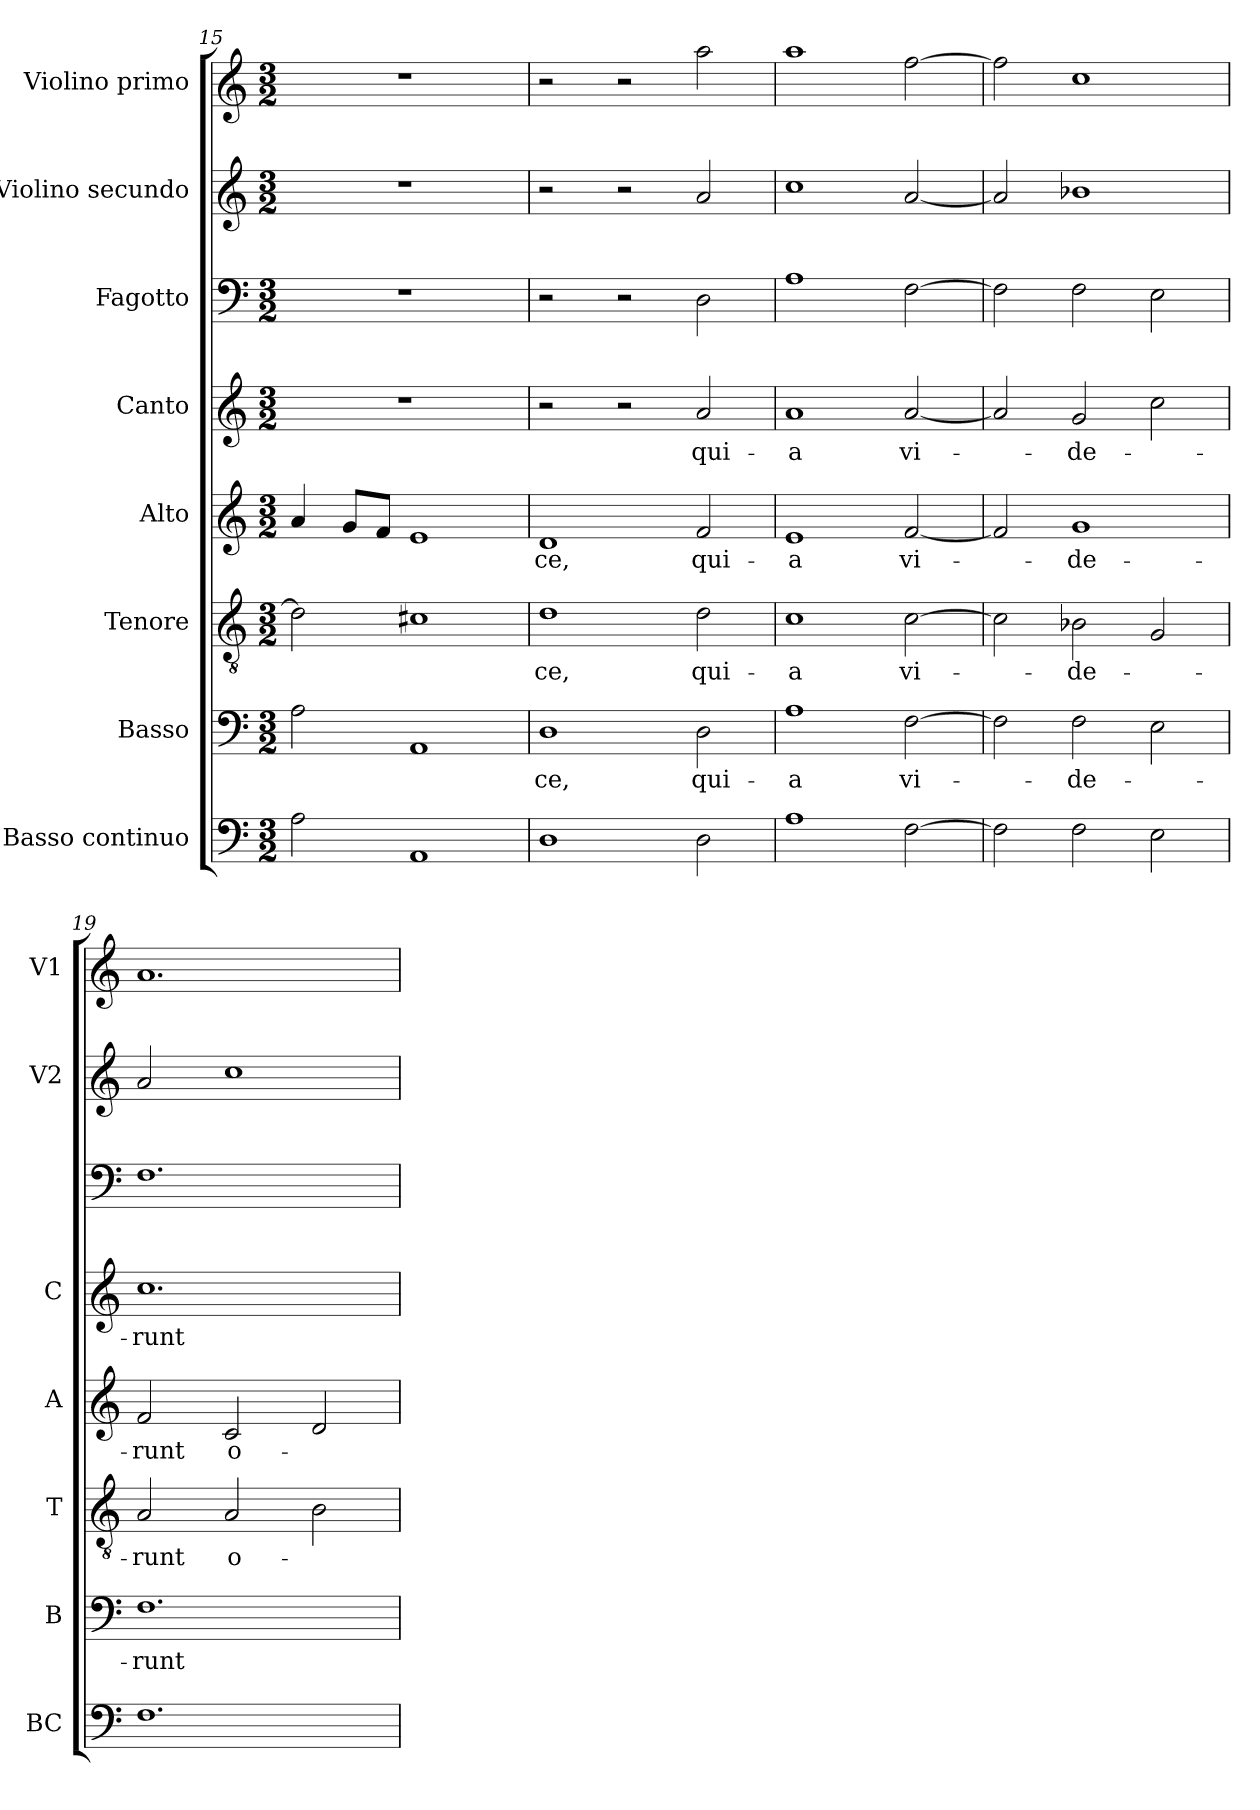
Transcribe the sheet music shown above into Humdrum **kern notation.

**kern	**kern	**text	**kern	**text	**kern	**text	**kern	**text	**kern	**kern	**kern
*part8	*part7	*part7	*part6	*part6	*part5	*part5	*part4	*part4	*part3	*part2	*part1
*staff8	*staff7	*staff7	*staff6	*staff6	*staff5	*staff5	*staff4	*staff4	*staff3	*staff2	*staff1
*I"Basso continuo	*I"Basso	*	*I"Tenore	*	*I"Alto	*	*I"Canto	*	*I"Fagotto	*I"Violino secundo	*I"Violino primo
*I'BC	*I'B	*	*I'T	*	*I'A	*	*I'C	*	*	*I'V2	*I'V1
*clefF4	*clefF4	*	*clefGv2	*	*clefG2	*	*clefG2	*	*clefF4	*clefG2	*clefG2
*k[]	*k[]	*	*k[]	*	*k[]	*	*k[]	*	*k[]	*k[]	*k[]
*C:	*C:	*	*C:	*	*C:	*	*C:	*	*C:	*C:	*C:
*M3/2	*M3/2	*	*M3/2	*	*M3/2	*	*M3/2	*	*M3/2	*M3/2	*M3/2
=15	=15	=15	=15	=15	=15	=15	=15	=15	=15	=15	=15
2A\	2A\	.	2d\]	.	4a/	.	1.r	.	1.r	1.r	1.r
.	.	.	.	.	8g/L	.	.	.	.	.	.
.	.	.	.	.	8f/J	.	.	.	.	.	.
1AA	1AA	.	1c#X	.	1e	.	.	.	.	.	.
=16	=16	=16	=16	=16	=16	=16	=16	=16	=16	=16	=16
!	!	!LO:LY:b	!	!LO:LY:b	!	!LO:LY:b	!	!	!	!	!
1D	1D	-ce,	1d	-ce,	1d	-ce,	2r	.	2r	2r	2r
.	.	.	.	.	.	.	2r	.	2r	2r	2r
!	!	!LO:LY:b	!	!LO:LY:b	!	!LO:LY:b	!	!LO:LY:b	!	!	!
2D\	2D\	qui-	2d\	qui-	2f/	qui-	2a/	qui-	2D\	2a/	2aa\
=17	=17	=17	=17	=17	=17	=17	=17	=17	=17	=17	=17
!	!	!LO:LY:b	!	!LO:LY:b	!	!LO:LY:b	!	!LO:LY:b	!	!	!
1A	1A	-a	1c	-a	1e	-a	1a	-a	1A	1cc	1aa
!	!	!LO:LY:b	!	!LO:LY:b	!	!LO:LY:b	!	!LO:LY:b	!	!	!
[2F\	[2F\	vi-	[2c\	vi-	[2f/	vi-	[2a/	vi-	[2F\	[2a/	[2ff\
=18	=18	=18	=18	=18	=18	=18	=18	=18	=18	=18	=18
2F\]	2F\]	.	2c\]	.	2f/]	.	2a/]	.	2F\]	2a/]	2ff\]
!	!	!LO:LY:b	!	!LO:LY:b	!	!LO:LY:b	!	!LO:LY:b	!	!	!
2F\	2F\	-de-	2B-X\	-de-	1g	-de-	2g/	-de-	2F\	1b-X	1cc
2E\	2E\	.	2G/	.	.	.	2cc\	.	2E\	.	.
=19	=19	=19	=19	=19	=19	=19	=19	=19	=19	=19	=19
!	!	!LO:LY:b	!	!LO:LY:b	!	!LO:LY:b	!	!LO:LY:b	!	!	!
1.F	1.F	-runt	2A/	-runt	2f/	-runt	1.cc	-runt	1.F	2a/	1.a
!	!	!	!	!LO:LY:b	!	!LO:LY:b	!	!	!	!	!
.	.	.	2A/	o-	2c/	o-	.	.	.	1cc	.
.	.	.	2B\	.	2d/	.	.	.	.	.	.
=	=	=	=	=	=	=	=	=	=	=	=
*-	*-	*-	*-	*-	*-	*-	*-	*-	*-	*-	*-
